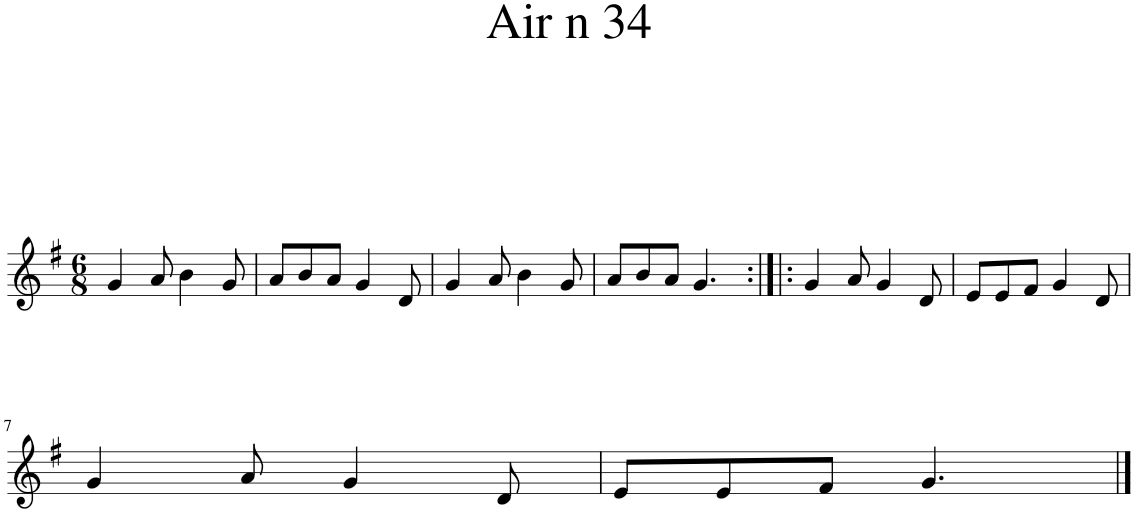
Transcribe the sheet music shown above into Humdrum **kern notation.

**kern
*part1
*staff1
*I"Piano
*I'Pno.
*clefG2
*k[f#]
*M6/8
=1
4g/
8a/
4b\
8g/
=2
8a/L
8b/
8a/J
4g/
8d/
=3
4g/
8a/
4b\
8g/
=4
8a/L
8b/
8a/J
4.g/
=5:|!|:
4g/
8a/
4g/
8d/
=6
8e/L
8e/
8f#/J
4g/
8d/
!!LO:LB:g=z
=7
4g/
8a/
4g/
8d/
=8
8e/L
8e/
8f#/J
4.g/
==
*-
